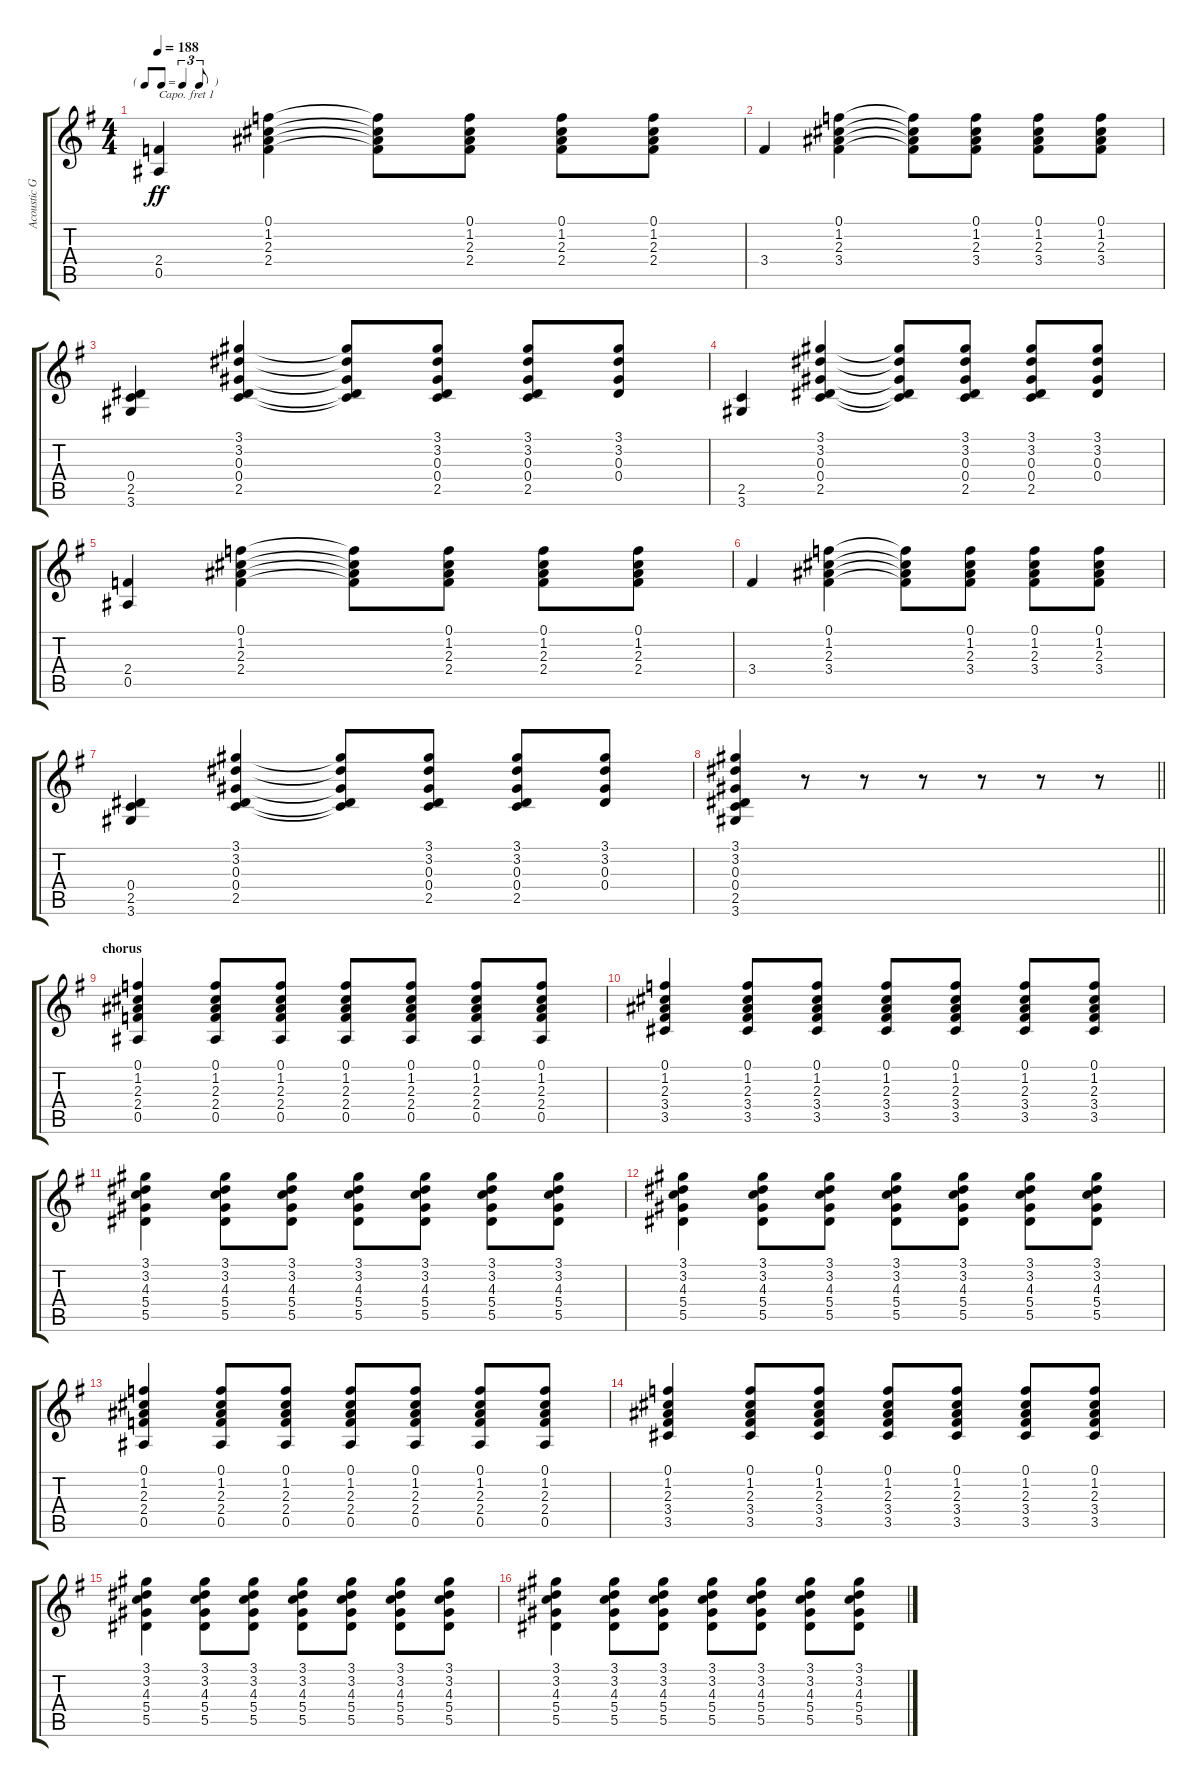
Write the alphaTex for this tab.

\track ("Acoustic Guitar" "Acoustic G") {instrument acousticguitarsteel}
\staff {score tabs}
\capo 1
\tuning (E4 B3 G3 D3 A2 E2) {hide}
\ts (4 4)
\tf triplet8th
\tempo 188
\clef g2
\ks g
(2.4 0.5).4{dy ff} (0.1 1.2 2.3 2.4).4 (0.1{t} 1.2{t} 2.3{t} 2.4{t}).8 (0.1 1.2 2.3 2.4).8 (0.1 1.2 2.3 2.4).8 (0.1 1.2 2.3 2.4).8 |
3.4.4 (0.1 1.2 2.3 3.4).4 (0.1{t} 1.2{t} 2.3{t} 3.4{t}).8 (0.1 1.2 2.3 3.4).8 (0.1 1.2 2.3 3.4).8 (0.1 1.2 2.3 3.4).8 |
(0.4 2.5 3.6).4 (3.1 3.2 0.3 0.4 2.5).4 (3.1{t} 3.2{t} 0.3{t} 0.4{t} 2.5{t}).8 (3.1 3.2 0.3 0.4 2.5).8 (3.1 3.2 0.3 0.4 2.5).8 (3.1 3.2 0.3 0.4).8 |
(2.5 3.6).4 (3.1 3.2 0.3 0.4 2.5).4 (3.1{t} 3.2{t} 0.3{t} 0.4{t} 2.5{t}).8 (3.1 3.2 0.3 0.4 2.5).8 (3.1 3.2 0.3 0.4 2.5).8 (3.1 3.2 0.3 0.4).8 |
(2.4 0.5).4 (0.1 1.2 2.3 2.4).4 (0.1{t} 1.2{t} 2.3{t} 2.4{t}).8 (0.1 1.2 2.3 2.4).8 (0.1 1.2 2.3 2.4).8 (0.1 1.2 2.3 2.4).8 |
3.4.4 (0.1 1.2 2.3 3.4).4 (0.1{t} 1.2{t} 2.3{t} 3.4{t}).8 (0.1 1.2 2.3 3.4).8 (0.1 1.2 2.3 3.4).8 (0.1 1.2 2.3 3.4).8 |
(0.4 2.5 3.6).4 (3.1 3.2 0.3 0.4 2.5).4 (3.1{t} 3.2{t} 0.3{t} 0.4{t} 2.5{t}).8 (3.1 3.2 0.3 0.4 2.5).8 (3.1 3.2 0.3 0.4 2.5).8 (3.1 3.2 0.3 0.4).8 |
\barLineRight lightlight
(3.1 3.2 0.3 0.4 2.5 3.6).4 r.8 r.8 r.8 r.8 r.8 r.8 |
\section ("" "chorus")
(0.1 1.2 2.3 2.4 0.5).4 (0.1 1.2 2.3 2.4 0.5).8 (0.1 1.2 2.3 2.4 0.5).8 (0.1 1.2 2.3 2.4 0.5).8 (0.1 1.2 2.3 2.4 0.5).8 (0.1 1.2 2.3 2.4 0.5).8 (0.1 1.2 2.3 2.4 0.5).8 |
(0.1 1.2 2.3 3.4 3.5).4 (0.1 1.2 2.3 3.4 3.5).8 (0.1 1.2 2.3 3.4 3.5).8 (0.1 1.2 2.3 3.4 3.5).8 (0.1 1.2 2.3 3.4 3.5).8 (0.1 1.2 2.3 3.4 3.5).8 (0.1 1.2 2.3 3.4 3.5).8 |
(3.1 3.2 4.3 5.4 5.5).4 (3.1 3.2 4.3 5.4 5.5).8 (3.1 3.2 4.3 5.4 5.5).8 (3.1 3.2 4.3 5.4 5.5).8 (3.1 3.2 4.3 5.4 5.5).8 (3.1 3.2 4.3 5.4 5.5).8 (3.1 3.2 4.3 5.4 5.5).8 |
(3.1 3.2 4.3 5.4 5.5).4 (3.1 3.2 4.3 5.4 5.5).8 (3.1 3.2 4.3 5.4 5.5).8 (3.1 3.2 4.3 5.4 5.5).8 (3.1 3.2 4.3 5.4 5.5).8 (3.1 3.2 4.3 5.4 5.5).8 (3.1 3.2 4.3 5.4 5.5).8 |
(0.1 1.2 2.3 2.4 0.5).4 (0.1 1.2 2.3 2.4 0.5).8 (0.1 1.2 2.3 2.4 0.5).8 (0.1 1.2 2.3 2.4 0.5).8 (0.1 1.2 2.3 2.4 0.5).8 (0.1 1.2 2.3 2.4 0.5).8 (0.1 1.2 2.3 2.4 0.5).8 |
(0.1 1.2 2.3 3.4 3.5).4 (0.1 1.2 2.3 3.4 3.5).8 (0.1 1.2 2.3 3.4 3.5).8 (0.1 1.2 2.3 3.4 3.5).8 (0.1 1.2 2.3 3.4 3.5).8 (0.1 1.2 2.3 3.4 3.5).8 (0.1 1.2 2.3 3.4 3.5).8 |
(3.1 3.2 4.3 5.4 5.5).4 (3.1 3.2 4.3 5.4 5.5).8 (3.1 3.2 4.3 5.4 5.5).8 (3.1 3.2 4.3 5.4 5.5).8 (3.1 3.2 4.3 5.4 5.5).8 (3.1 3.2 4.3 5.4 5.5).8 (3.1 3.2 4.3 5.4 5.5).8 |
(3.1 3.2 4.3 5.4 5.5).4 (3.1 3.2 4.3 5.4 5.5).8 (3.1 3.2 4.3 5.4 5.5).8 (3.1 3.2 4.3 5.4 5.5).8 (3.1 3.2 4.3 5.4 5.5).8 (3.1 3.2 4.3 5.4 5.5).8 (3.1 3.2 4.3 5.4 5.5).8
